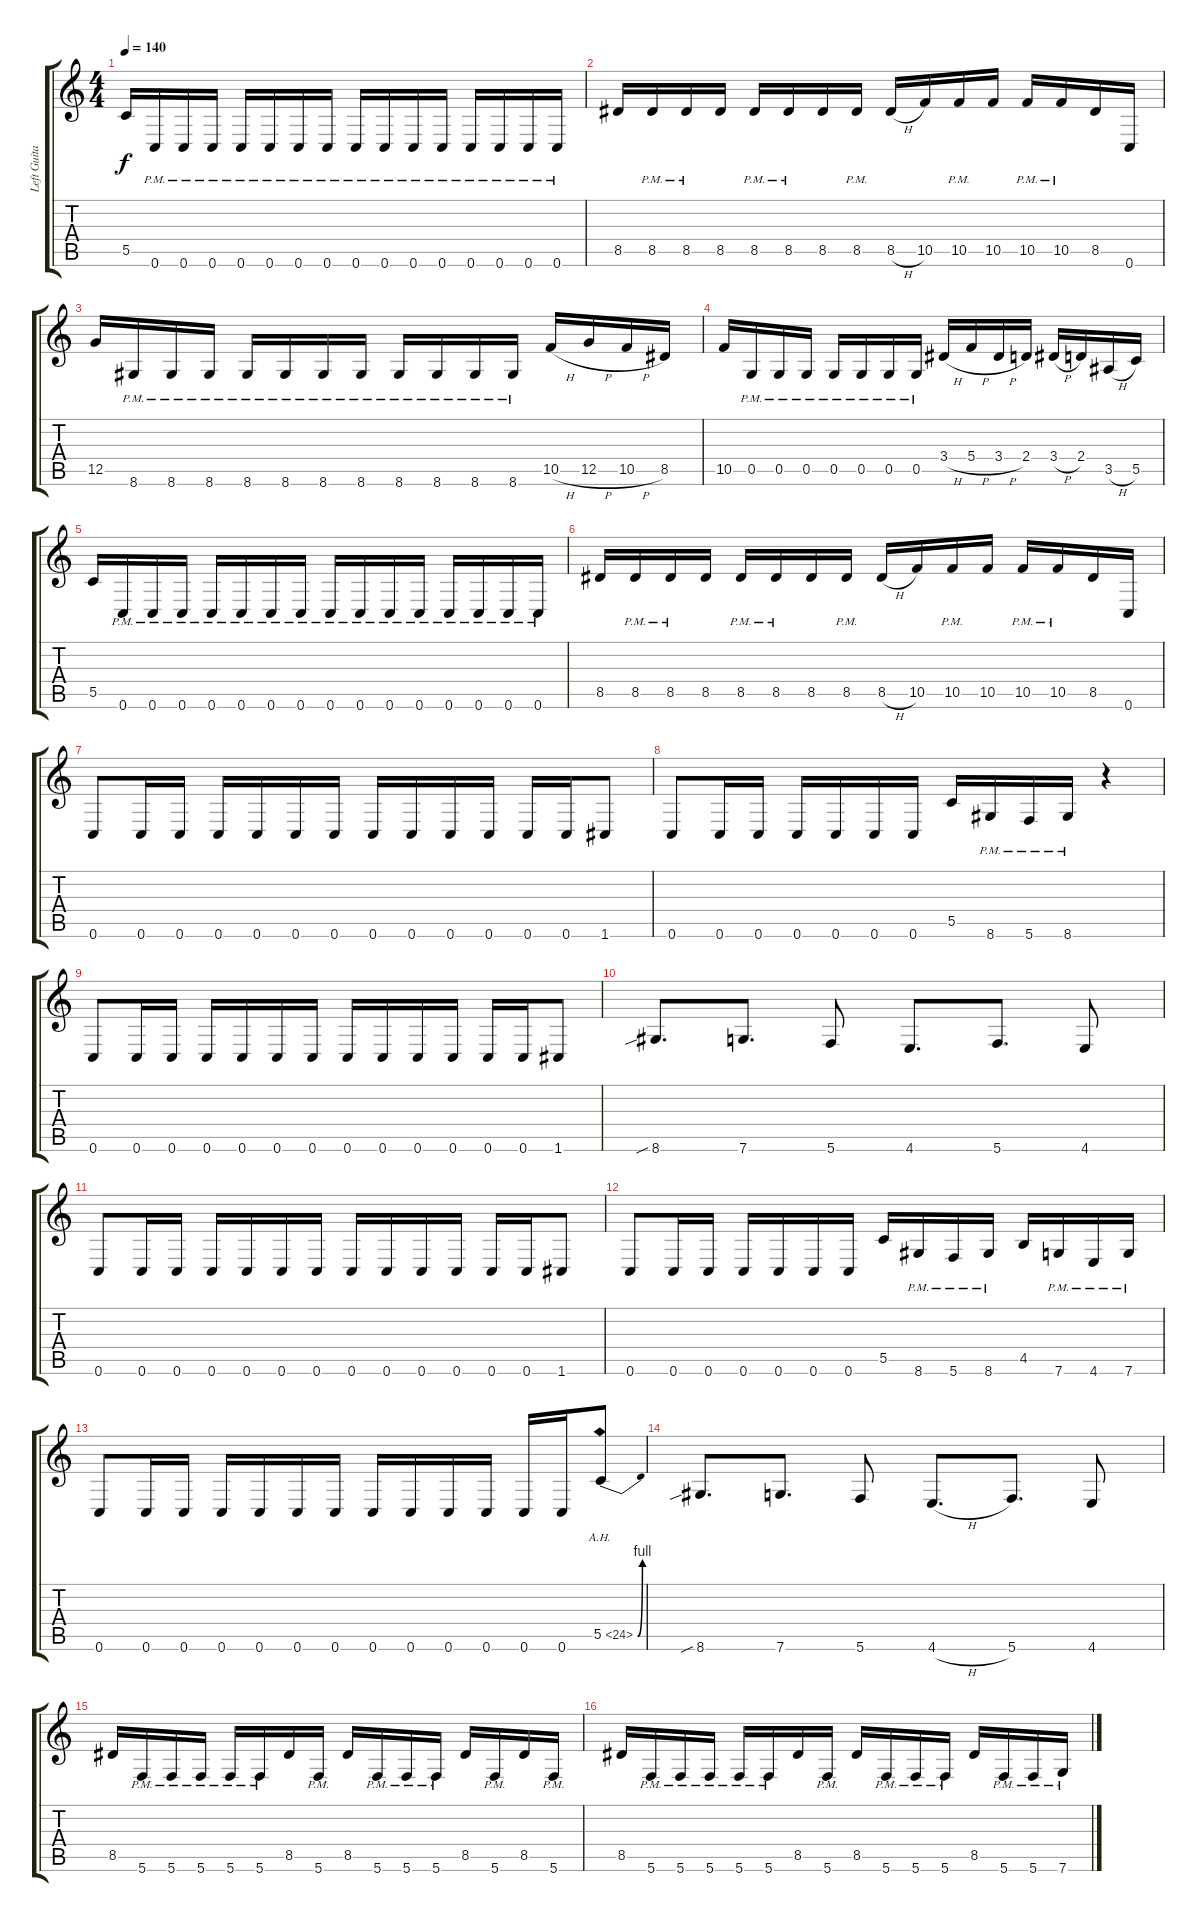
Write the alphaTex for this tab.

\track ("Left Guitar" "Left Guita") {instrument distortionguitar}
\staff {score tabs}
\tuning (D4 A3 F3 C3 G2 C2) {hide}
\ts (4 4)
\tempo 140
\clef g2
\ks c
5.5.16{dy f} 0.6{pm}.16 0.6{pm}.16 0.6{pm}.16 0.6{pm}.16 0.6{pm}.16 0.6{pm}.16 0.6{pm}.16 0.6{pm}.16 0.6{pm}.16 0.6{pm}.16 0.6{pm}.16 0.6{pm}.16 0.6{pm}.16 0.6{pm}.16 0.6{pm}.16 |
8.5.16 8.5{pm}.16 8.5{pm}.16 8.5.16 8.5{pm}.16 8.5{pm}.16 8.5.16 8.5{pm}.16 8.5{h}.16 10.5.16 10.5{pm}.16 10.5.16 10.5{pm}.16 10.5{pm}.16 8.5.16 0.6.16 |
12.5.16 8.6{pm}.16 8.6{pm}.16 8.6{pm}.16 8.6{pm}.16 8.6{pm}.16 8.6{pm}.16 8.6{pm}.16 8.6{pm}.16 8.6{pm}.16 8.6{pm}.16 8.6{pm}.16 10.5{h}.16 12.5{h}.16 10.5{h}.16 8.5.16 |
10.5.16 0.5{pm}.16 0.5{pm}.16 0.5{pm}.16 0.5{pm}.16 0.5{pm}.16 0.5{pm}.16 0.5{pm}.16 3.4{h}.16 5.4{h}.16 3.4{h}.16 2.4.16 3.4{h}.16 2.4.16 3.5{h}.16 5.5.16 |
5.5.16 0.6{pm}.16 0.6{pm}.16 0.6{pm}.16 0.6{pm}.16 0.6{pm}.16 0.6{pm}.16 0.6{pm}.16 0.6{pm}.16 0.6{pm}.16 0.6{pm}.16 0.6{pm}.16 0.6{pm}.16 0.6{pm}.16 0.6{pm}.16 0.6{pm}.16 |
8.5.16 8.5{pm}.16 8.5{pm}.16 8.5.16 8.5{pm}.16 8.5{pm}.16 8.5.16 8.5{pm}.16 8.5{h}.16 10.5.16 10.5{pm}.16 10.5.16 10.5{pm}.16 10.5{pm}.16 8.5.16 0.6.16 |
0.6.8 0.6.16 0.6.16 0.6.16 0.6.16 0.6.16 0.6.16 0.6.16 0.6.16 0.6.16 0.6.16 0.6.16 0.6.16 1.6.8 |
0.6.8 0.6.16 0.6.16 0.6.16 0.6.16 0.6.16 0.6.16 5.5.16 8.6{pm}.16 5.6{pm}.16 8.6{pm}.16 r.4 |
0.6.8 0.6.16 0.6.16 0.6.16 0.6.16 0.6.16 0.6.16 0.6.16 0.6.16 0.6.16 0.6.16 0.6.16 0.6.16 1.6.8 |
8.6{sib}.8{d} 7.6.8{d} 5.6.8 4.6.8{d} 5.6.8{d} 4.6.8 |
0.6.8 0.6.16 0.6.16 0.6.16 0.6.16 0.6.16 0.6.16 0.6.16 0.6.16 0.6.16 0.6.16 0.6.16 0.6.16 1.6.8 |
0.6.8 0.6.16 0.6.16 0.6.16 0.6.16 0.6.16 0.6.16 5.5.16 8.6{pm}.16 5.6{pm}.16 8.6{pm}.16 4.5.16 7.6{pm}.16 4.6{pm}.16 7.6{pm}.16 |
0.6.8 0.6.16 0.6.16 0.6.16 0.6.16 0.6.16 0.6.16 0.6.16 0.6.16 0.6.16 0.6.16 0.6.16 0.6.16 5.5{be (bend 0 0 60 4) ah 19}.8 |
8.6{sib}.8{d} 7.6.8{d} 5.6.8 4.6{h}.8{d} 5.6.8{d} 4.6.8 |
8.5.16 5.6{pm}.16 5.6{pm}.16 5.6{pm}.16 5.6{pm}.16 5.6{pm}.16 8.5.16 5.6{pm}.16 8.5.16 5.6{pm}.16 5.6{pm}.16 5.6{pm}.16 8.5.16 5.6{pm}.16 8.5.16 5.6{pm}.16 |
8.5.16 5.6{pm}.16 5.6{pm}.16 5.6{pm}.16 5.6{pm}.16 5.6{pm}.16 8.5.16 5.6{pm}.16 8.5.16 5.6{pm}.16 5.6{pm}.16 5.6{pm}.16 8.5.16 5.6{pm}.16 5.6{pm}.16 7.6{pm}.16
